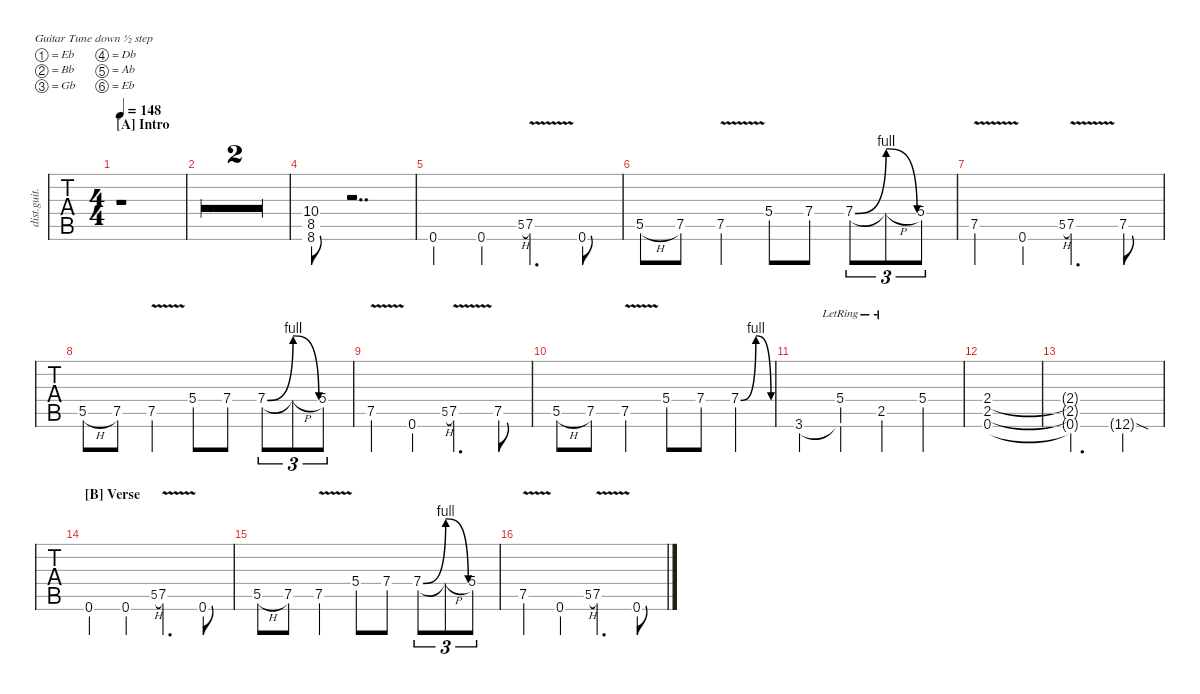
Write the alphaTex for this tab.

\defaultSystemsLayout 4
\hideDynamics
\bracketExtendMode nobrackets
\otherSystemsTrackNameOrientation horizontal
\track ("Rhythm Guitar 2 (Kirk)" "dist.guit.") {multiBarRest instrument distortionguitar}
\staff {tabs}
\tuning (Eb4 Bb3 Gb3 Db3 Ab2 Eb2)
\ts (4 4)
\section ("A" "Intro")
\tempo 148
\clef g2
\ks eminor
r.1{dy mf instrument distortionguitar} |
r.1 |
r.1 |
(8.5{acc forcenatural} 10.4{acc forcenatural} 8.6{acc forcenatural}).8 r.2{dd} |
0.6{acc #}.4 0.6{acc #}.4 5.5{h acc #}.8{gr onbeat} 7.5{v acc #}.4{d} 0.6{acc #}.8 |
5.5{h acc #}.8 7.5{acc #}.8 7.5{v acc #}.4 5.4{acc #}.8 7.4{acc #}.8 7.4{be (bendrelease 0 0 27.599999999999998 4 34.8 4 47.4 0) acc #}.8{tu (3 2)} 7.4{h t acc #}.8{tu (3 2)} 5.4{acc #}.8{tu (3 2)} |
7.5{v acc #}.4 0.6{acc #}.4 5.5{h acc #}.8{gr onbeat} 7.5{v acc #}.4{d} 7.5{acc #}.8 |
5.5{h acc #}.8 7.5{acc #}.8 7.5{v acc #}.4 5.4{acc #}.8 7.4{acc #}.8 7.4{be (bendrelease 0 0 27.599999999999998 4 34.8 4 47.4 0) acc #}.8{tu (3 2)} 7.4{h t acc #}.8{tu (3 2)} 5.4{acc #}.8{tu (3 2)} |
7.5{v acc #}.4 0.6{acc #}.4 5.5{h acc #}.8{gr onbeat} 7.5{v acc #}.4{d} 7.5{acc #}.8 |
5.5{h acc #}.8 7.5{acc #}.8 7.5{v acc #}.4 5.4{acc #}.8 7.4{acc #}.8 7.4{be (bendrelease 0 0 10.2 4 20.4 4 30 0) acc #}.4 |
3.6{acc #}.4 (5.4{lr acc #} 3.6{t acc #}).4 2.5{lr acc #}.4 5.4{acc #}.4 |
(0.6{acc #} 2.5{acc #} 2.4{acc #}).1 |
(0.6{t acc #} 2.5{t acc #} 2.4{t acc #}).2{d} 12.6{sod g acc #}.4 |
\section ("B" "Verse")
0.6{acc #}.4 0.6{acc #}.4 5.5{h acc #}.8{gr onbeat} 7.5{v acc #}.4{d} 0.6{acc #}.8 |
5.5{h acc #}.8 7.5{acc #}.8 7.5{v acc #}.4 5.4{acc #}.8 7.4{acc #}.8 7.4{be (bendrelease 0 0 27.599999999999998 4 34.8 4 47.4 0) acc #}.8{tu (3 2)} 7.4{h t acc #}.8{tu (3 2)} 5.4{acc #}.8{tu (3 2)} |
7.5{v acc #}.4 0.6{acc #}.4 5.5{h acc #}.8{gr onbeat} 7.5{v acc #}.4{d} 0.6{acc #}.8
